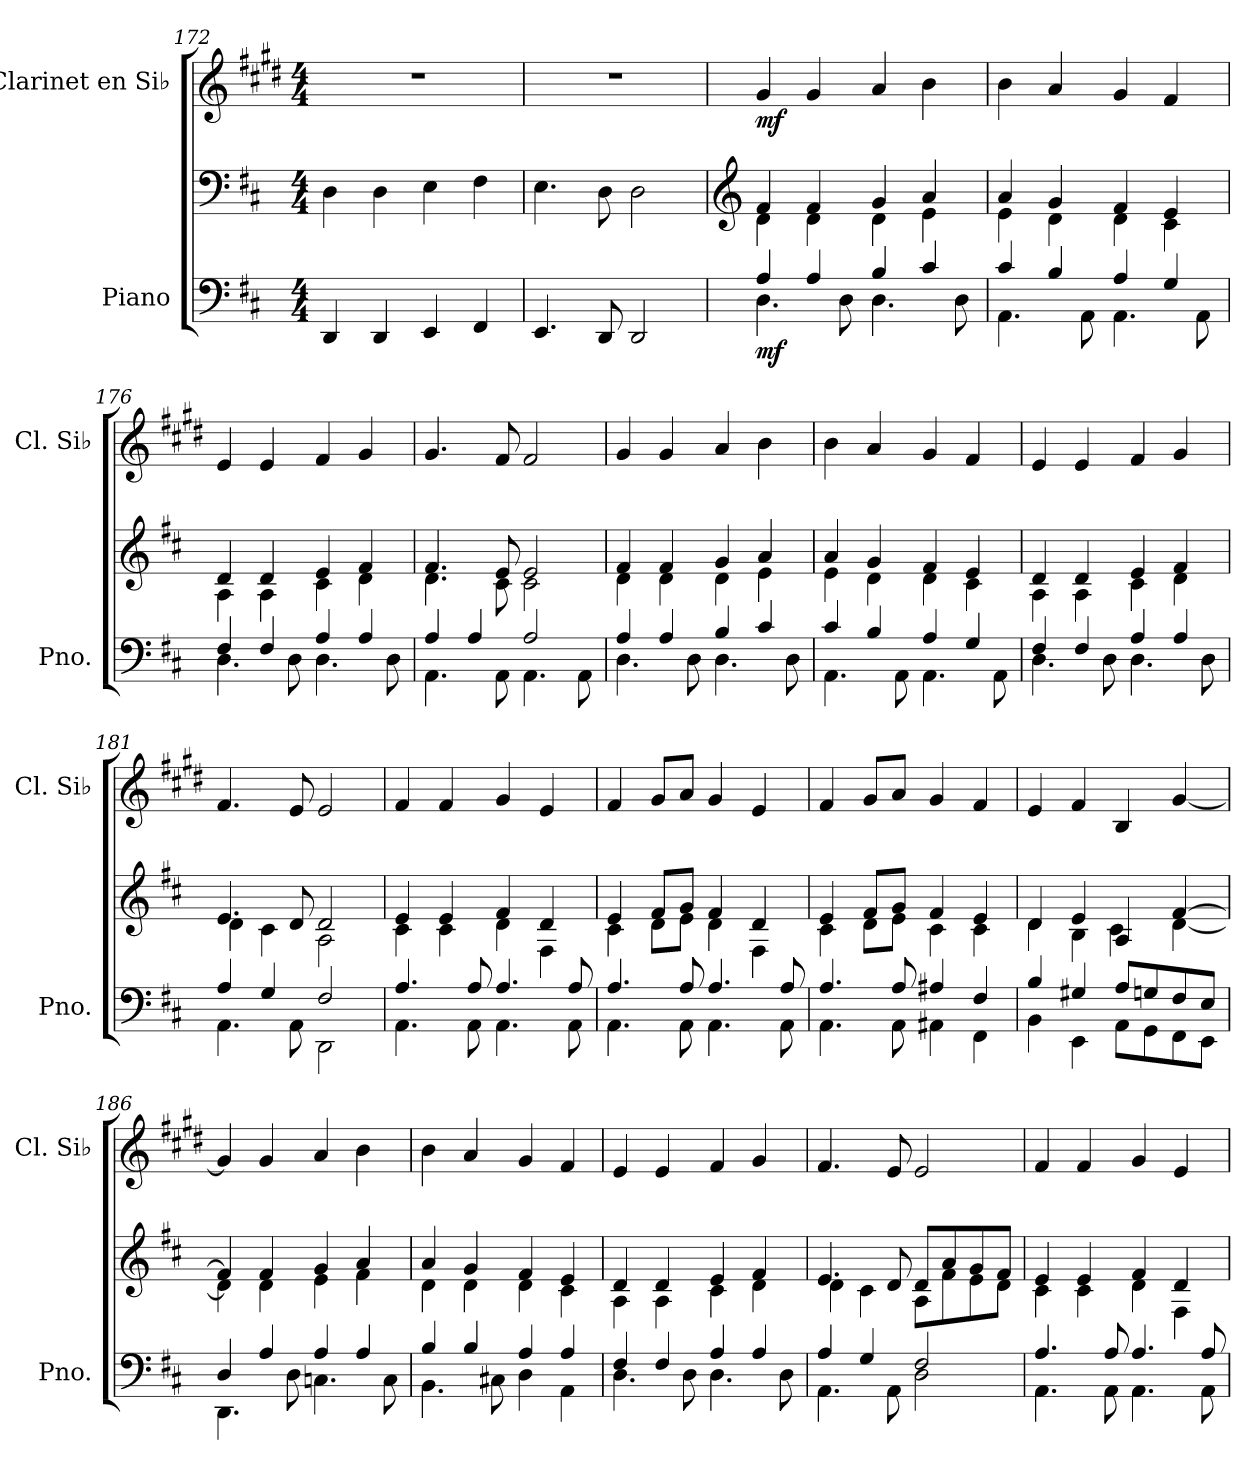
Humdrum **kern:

**kern	**kern	**dynam	**kern	**dynam
*part2	*part2	*part2	*part1	*part1
*staff3	*staff2	*staff2/3	*staff1	*staff1
*I"Piano	*	*	*I"Clarinet en Si♭	*
*I'Pno.	*	*	*I'Cl. Si♭	*
*clefF4	*clefF4	*	*clefG2	*
*	*	*	*ITrd1c2	*
*k[f#c#]	*k[f#c#]	*	*k[f#c#]	*
*M4/4	*M4/4	*	*M4/4	*
=172	=172	=172	=172	=172
4DD/	4D\	.	1r	.
4DD/	4D\	.	.	.
4EE/	4E\	.	.	.
4FF#/	4F#\	.	.	.
!!LO:PB:g=z
=173	=173	=173	=173	=173
4.EE/	4.E\	.	1r	.
8DD/	8D\	.	.	.
2DD/	2D\	.	.	.
=174	=174	=174	=174	=174
*	*clefG2	*	*	*
*^	*^	*	*	*
!	!	!	!	!LO:DY:b=2	!	!LO:DY:b
4A/	4.D\	4f#/	4d\	mf	4f#/	mf
4A/	.	4f#/	4d\	.	4f#/	.
.	8D\	.	.	.	.	.
4B/	4.D\	4g/	4d\	.	4g/	.
4c#/	.	4a/	4e\	.	4a\	.
.	8D\	.	.	.	.	.
=175	=175	=175	=175	=175	=175	=175
4c#/	4.AA\	4a/	4e\	.	4a\	.
4B/	.	4g/	4d\	.	4g/	.
.	8AA\	.	.	.	.	.
4A/	4.AA\	4f#/	4d\	.	4f#/	.
4G/	.	4e/	4c#\	.	4e/	.
.	8AA\	.	.	.	.	.
=176	=176	=176	=176	=176	=176	=176
4F#/	4.D\	4d/	4A\	.	4d/	.
4F#/	.	4d/	4A\	.	4d/	.
.	8D\	.	.	.	.	.
4A/	4.D\	4e/	4c#\	.	4e/	.
4A/	.	4f#/	4d\	.	4f#/	.
.	8D\	.	.	.	.	.
=177	=177	=177	=177	=177	=177	=177
4A/	4.AA\	4.f#/	4.d\	.	4.f#/	.
4A/	.	.	.	.	.	.
.	8AA\	8e/	8c#\	.	8e/	.
2A/	4.AA\	2e/	2c#\	.	2e/	.
.	8AA\	.	.	.	.	.
!!LO:LB:g=z
=178	=178	=178	=178	=178	=178	=178
4A/	4.D\	4f#/	4d\	.	4f#/	.
4A/	.	4f#/	4d\	.	4f#/	.
.	8D\	.	.	.	.	.
4B/	4.D\	4g/	4d\	.	4g/	.
4c#/	.	4a/	4e\	.	4a\	.
.	8D\	.	.	.	.	.
=179	=179	=179	=179	=179	=179	=179
4c#/	4.AA\	4a/	4e\	.	4a\	.
4B/	.	4g/	4d\	.	4g/	.
.	8AA\	.	.	.	.	.
4A/	4.AA\	4f#/	4d\	.	4f#/	.
4G/	.	4e/	4c#\	.	4e/	.
.	8AA\	.	.	.	.	.
=180	=180	=180	=180	=180	=180	=180
4F#/	4.D\	4d/	4A\	.	4d/	.
4F#/	.	4d/	4A\	.	4d/	.
.	8D\	.	.	.	.	.
4A/	4.D\	4e/	4c#\	.	4e/	.
4A/	.	4f#/	4d\	.	4f#/	.
.	8D\	.	.	.	.	.
=181	=181	=181	=181	=181	=181	=181
4A/	4.AA\	4.e/	4d\	.	4.e/	.
4G/	.	.	4c#\	.	.	.
.	8AA\	8d/	.	.	8d/	.
2F#/	2DD\	2d/	2A\	.	2d/	.
=182	=182	=182	=182	=182	=182	=182
4.A/	4.AA\	4e/	4c#\	.	4e/	.
.	.	4e/	4c#\	.	4e/	.
8A/	8AA\	.	.	.	.	.
4.A/	4.AA\	4f#/	4d\	.	4f#/	.
.	.	4d/	4F#\	.	4d/	.
8A/	8AA\	.	.	.	.	.
!!LO:LB:g=z
=183	=183	=183	=183	=183	=183	=183
4.A/	4.AA\	4e/	4c#\	.	4e/	.
.	.	8f#/L	8d\L	.	8f#/L	.
8A/	8AA\	8g/J	8e\J	.	8g/J	.
4.A/	4.AA\	4f#/	4d\	.	4f#/	.
.	.	4d/	4F#\	.	4d/	.
8A/	8AA\	.	.	.	.	.
=184	=184	=184	=184	=184	=184	=184
4.A/	4.AA\	4e/	4c#\	.	4e/	.
.	.	8f#/L	8d\L	.	8f#/L	.
8A/	8AA\	8g/J	8e\J	.	8g/J	.
4A#X/	4AA#X\	4f#/	4c#\	.	4f#/	.
4F#/	4FF#\	4e/	4c#\	.	4e/	.
=185	=185	=185	=185	=185	=185	=185
4B/	4BB\	4d/	4d\	.	4d/	.
4G#X/	4EE\	4e/	4B\	.	4e/	.
8A/L	8AA\L	4A/	4c#\	.	4A/	.
8Gn/	8GG\	.	.	.	.	.
8F#/	8FF#\	[4f#/	[4d\	.	[4f#/	.
8E/J	8EE\J	.	.	.	.	.
=186	=186	=186	=186	=186	=186	=186
4D/	4.DD\	4f#/]	4d\]	.	4f#/]	.
4A/	.	4f#/	4d\	.	4f#/	.
.	8D\	.	.	.	.	.
4A/	4.Cn\	4g/	4e\	.	4g/	.
4A/	.	4a/	4f#\	.	4a\	.
.	8C\	.	.	.	.	.
=187	=187	=187	=187	=187	=187	=187
4B/	4.BB\	4a/	4d\	.	4a\	.
4B/	.	4g/	4d\	.	4g/	.
.	8C#X\	.	.	.	.	.
4A/	4D\	4f#/	4d\	.	4f#/	.
4A/	4AA\	4e/	4c#\	.	4e/	.
!!LO:LB:g=z
=188	=188	=188	=188	=188	=188	=188
4F#/	4.D\	4d/	4A\	.	4d/	.
4F#/	.	4d/	4A\	.	4d/	.
.	8D\	.	.	.	.	.
4A/	4.D\	4e/	4c#\	.	4e/	.
4A/	.	4f#/	4d\	.	4f#/	.
.	8D\	.	.	.	.	.
=189	=189	=189	=189	=189	=189	=189
4A/	4.AA\	4.e/	4d\	.	4.e/	.
4G/	.	.	4c#\	.	.	.
.	8AA\	8d/	.	.	8d/	.
2F#/	2D\	8d/L	8A\L	.	2d/	.
.	.	8a/	8f#\	.	.	.
.	.	8g/	8e\	.	.	.
.	.	8f#/J	8d\J	.	.	.
=190	=190	=190	=190	=190	=190	=190
4.A/	4.AA\	4e/	4c#\	.	4e/	.
.	.	4e/	4c#\	.	4e/	.
8A/	8AA\	.	.	.	.	.
4.A/	4.AA\	4f#/	4d\	.	4f#/	.
.	.	4d/	4F#\	.	4d/	.
8A/	8AA\	.	.	.	.	.
*v	*v	*	*	*	*	*
*	*v	*v	*	*	*
=	=	=	=	=
*-	*-	*-	*-	*-
